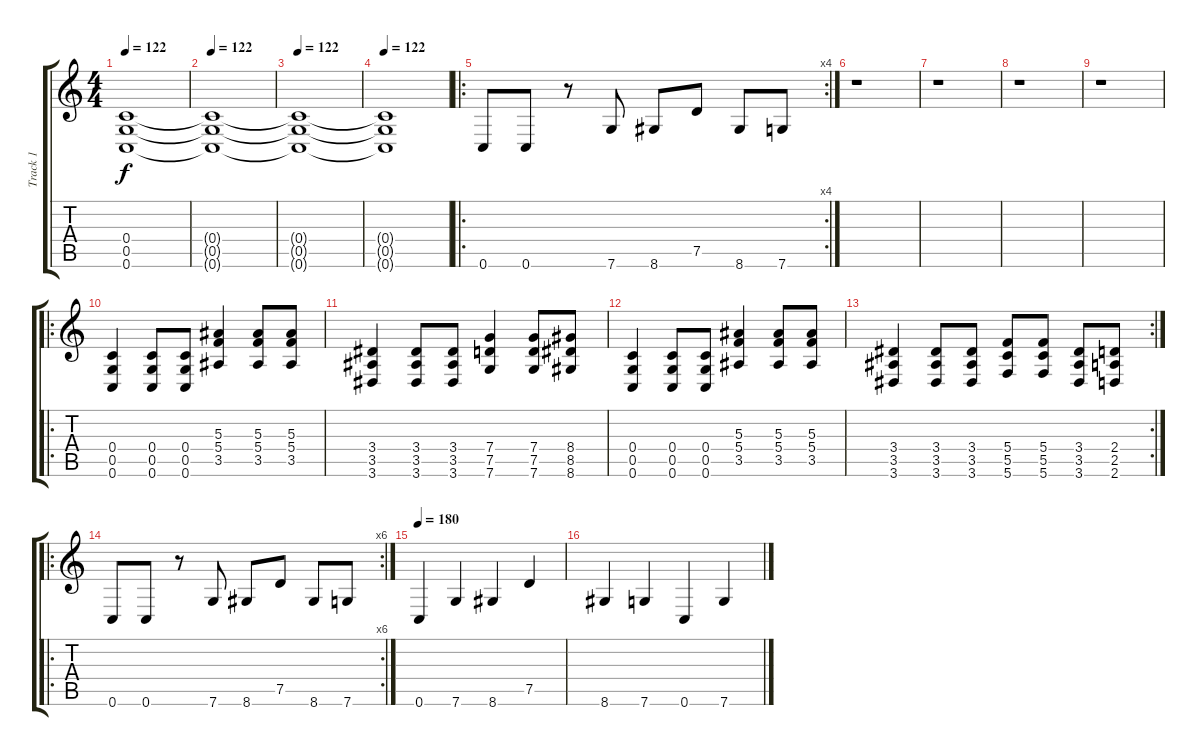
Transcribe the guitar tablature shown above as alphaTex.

\track ("Track 1" "Track 1") {instrument distortionguitar}
\staff {score tabs}
\tuning (D4 A3 F3 C3 G2 C2) {hide}
\ts (4 4)
\tempo 122
\clef g2
\ks c
(0.4 0.5 0.6).1{dy f} |
\tempo 122
(0.4{t} 0.5{t} 0.6{t}).1 |
\tempo 122
(0.4{t} 0.5{t} 0.6{t}).1 |
\tempo 122
(0.4{t} 0.5{t} 0.6{t}).1 |
\ro
\rc 4
0.6.8 0.6.8 r.8 7.6.8 8.6.8 7.5.8 8.6.8 7.6.8 |
r.1 |
r.1 |
r.1 |
r.1 |
\ro
(0.4 0.5 0.6).4 (0.4 0.5 0.6).8 (0.4 0.5 0.6).8 (5.3 5.4 3.5).4 (5.3 5.4 3.5).8 (5.3 5.4 3.5).8 |
(3.4 3.5 3.6).4 (3.4 3.5 3.6).8 (3.4 3.5 3.6).8 (7.4 7.5 7.6).4 (7.4 7.5 7.6).8 (8.4 8.5 8.6).8 |
(0.4 0.5 0.6).4 (0.4 0.5 0.6).8 (0.4 0.5 0.6).8 (5.3 5.4 3.5).4 (5.3 5.4 3.5).8 (5.3 5.4 3.5).8 |
\rc 2
(3.4 3.5 3.6).4 (3.4 3.5 3.6).8 (3.4 3.5 3.6).8 (5.4 5.5 5.6).8 (5.4 5.5 5.6).8 (3.4 3.5 3.6).8 (2.4 2.5 2.6).8 |
\ro
\rc 6
0.6.8 0.6.8 r.8 7.6.8 8.6.8 7.5.8 8.6.8 7.6.8 |
\tempo 180
0.6.4 7.6.4 8.6.4 7.5.4 |
8.6.4 7.6.4 0.6.4 7.6.4
